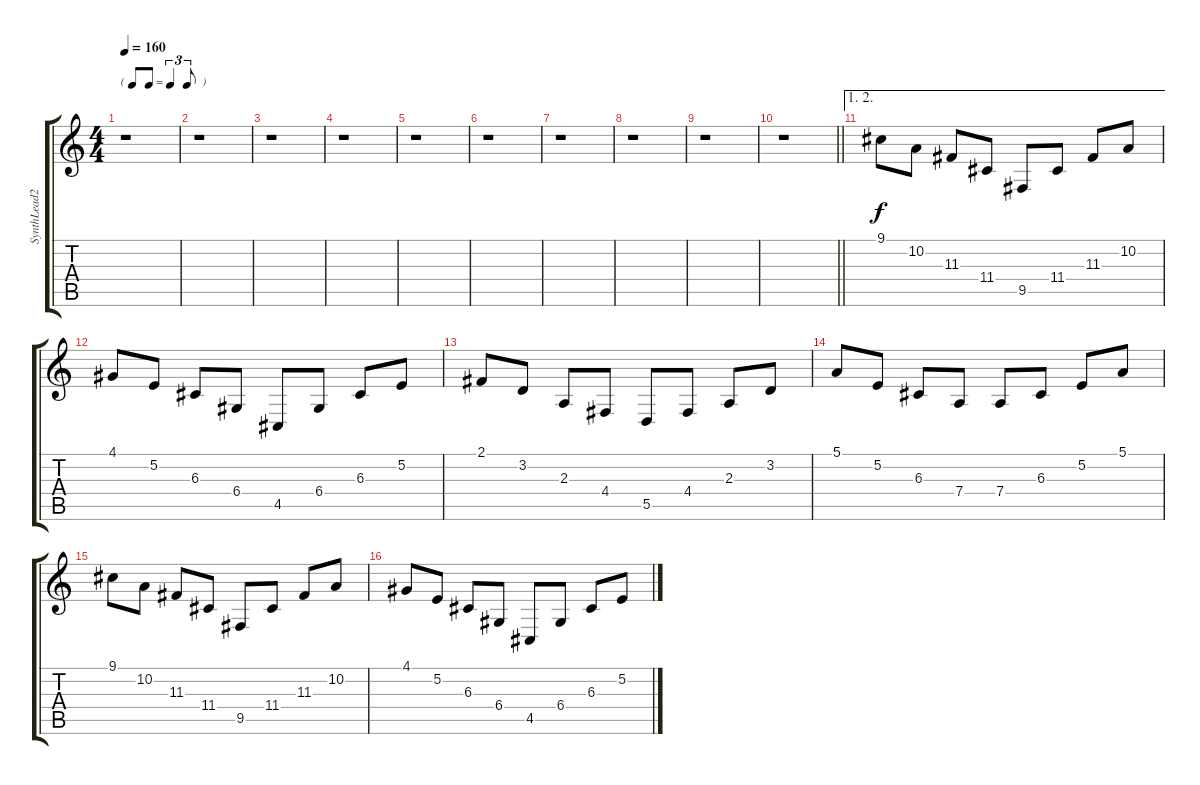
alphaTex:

\track ("SynthLead2" "SynthLead2") {instrument lead2sawtooth}
\staff {score tabs}
\tuning (E4 B3 G3 D3 A2 E2) {hide}
\ts (4 4)
\tf triplet8th
\tempo 160
\clef g2
\ks c
r.1{dy f} |
r.1 |
r.1 |
r.1 |
r.1 |
r.1 |
r.1 |
r.1 |
r.1 |
\barLineRight lightlight
r.1 |
\ae (1 2)
9.1.8{instrument lead2sawtooth} 10.2.8 11.3.8 11.4.8 9.5.8 11.4.8 11.3.8 10.2.8 |
4.1.8 5.2.8 6.3.8 6.4.8 4.5.8 6.4.8 6.3.8 5.2.8 |
2.1.8 3.2.8 2.3.8 4.4.8 5.5.8 4.4.8 2.3.8 3.2.8 |
5.1.8 5.2.8 6.3.8 7.4.8 7.4.8 6.3.8 5.2.8 5.1.8 |
9.1.8 10.2.8 11.3.8 11.4.8 9.5.8 11.4.8 11.3.8 10.2.8 |
4.1.8 5.2.8 6.3.8 6.4.8 4.5.8 6.4.8 6.3.8 5.2.8
